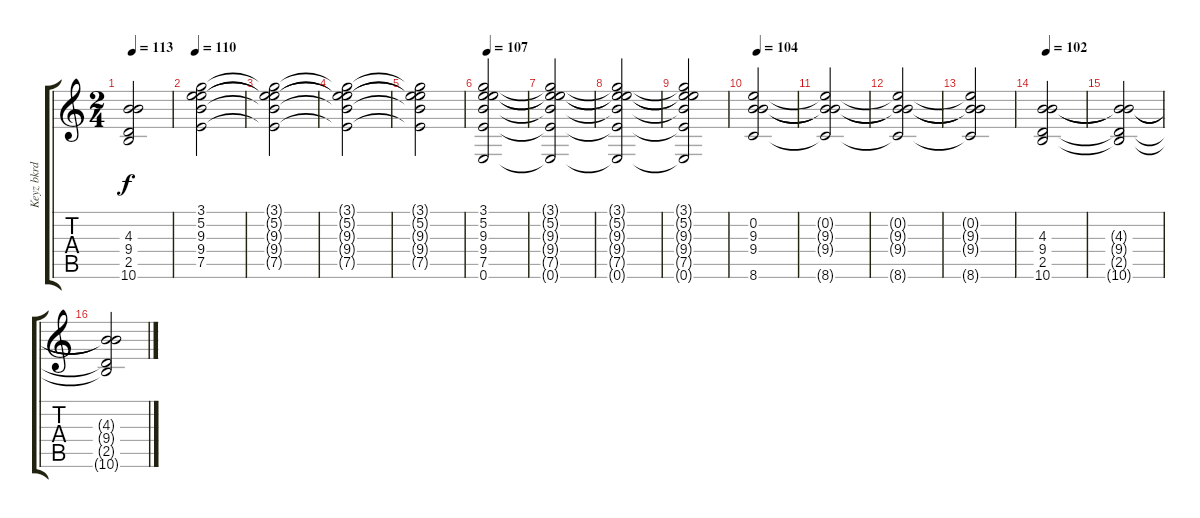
\track ("Keyz bkrd" "Keyz bkrd") {instrument overdrivenguitar}
\staff {score tabs}
\tuning (E4 B3 G3 D3 A2 E2) {hide}
\ts (2 4)
\tempo 113
\clef g2
\ks c
(4.3{t} 9.4{t} 2.5{t} 10.6{t}).2{dy f} |
\tempo 110
(3.1 5.2 9.3 9.4 7.5).2{volume 10} |
(3.1{t} 5.2{t} 9.3{t} 9.4{t} 7.5{t}).2 |
(3.1{t} 5.2{t} 9.3{t} 9.4{t} 7.5{t}).2{volume 0} |
(3.1{t} 5.2{t} 9.3{t} 9.4{t} 7.5{t}).2 |
\tempo 107
(3.1 5.2 9.3 9.4 7.5 0.6).2{volume 10} |
(3.1{t} 5.2{t} 9.3{t} 9.4{t} 7.5{t} 0.6{t}).2 |
(3.1{t} 5.2{t} 9.3{t} 9.4{t} 7.5{t} 0.6{t}).2{volume 0} |
(3.1{t} 5.2{t} 9.3{t} 9.4{t} 7.5{t} 0.6{t}).2 |
\tempo 104
(0.2 9.3 9.4 8.6).2{volume 10} |
(0.2{t} 9.3{t} 9.4{t} 8.6{t}).2 |
(0.2{t} 9.3{t} 9.4{t} 8.6{t}).2{volume 0} |
(0.2{t} 9.3{t} 9.4{t} 8.6{t}).2 |
\tempo 102
(4.3 9.4 2.5 10.6).2{volume 10} |
(4.3{t} 9.4{t} 2.5{t} 10.6{t}).2 |
(4.3{t} 9.4{t} 2.5{t} 10.6{t}).2{volume 0}
